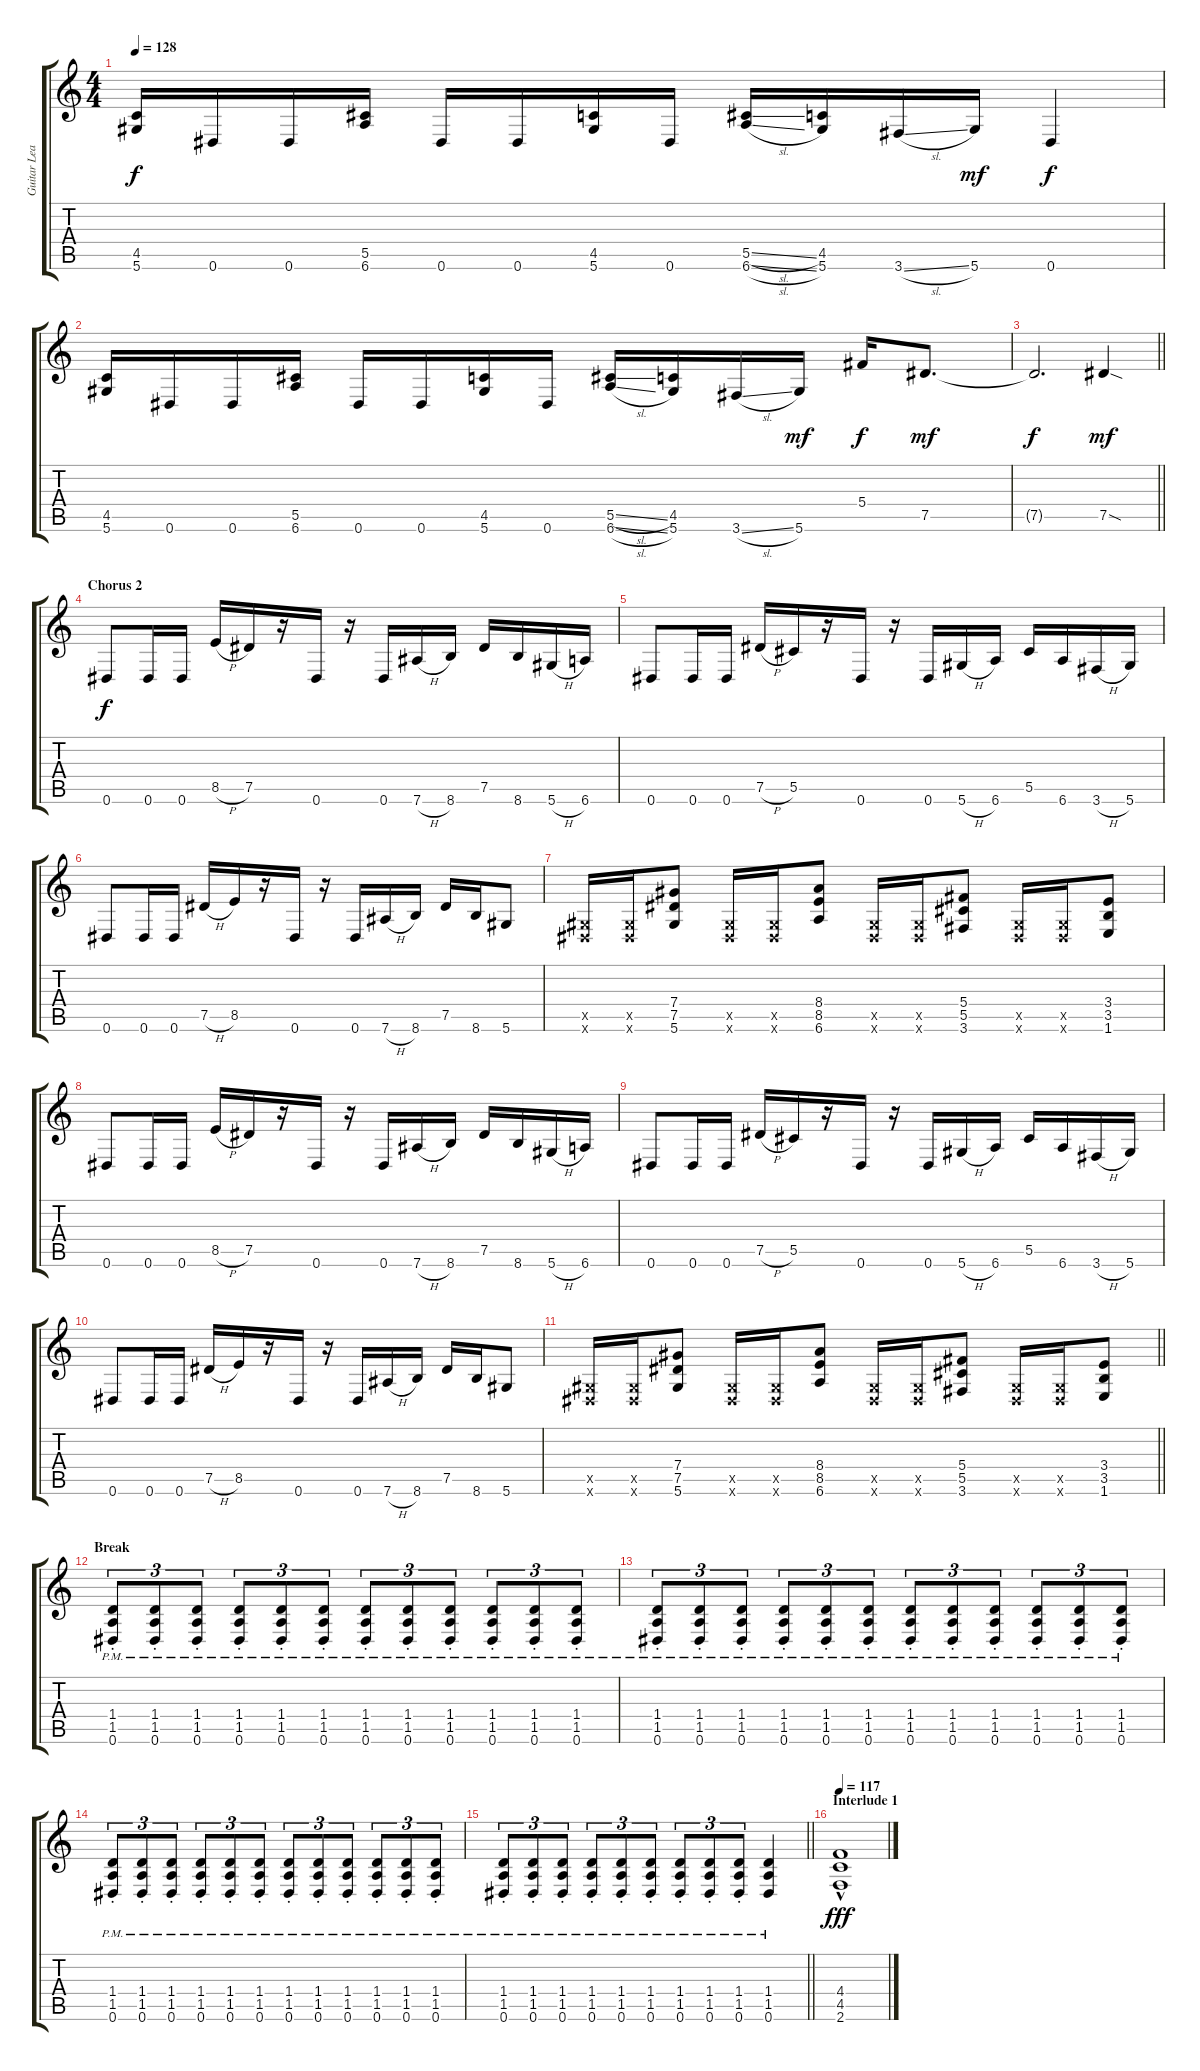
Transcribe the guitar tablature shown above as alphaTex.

\track ("Guitar Lead" "Guitar Lea") {instrument distortionguitar}
\staff {score tabs}
\tuning (Eb4 Bb3 Gb3 Db3 Ab2 Eb2) {hide}
\ts (4 4)
\tempo 128
\clef g2
\ks c
(4.5 5.6).16{dy f} 0.6.16 0.6.16 (5.5 6.6).16 0.6.16 0.6.16 (4.5 5.6).16 0.6.16 (5.5{sl} 6.6{sl}).16 (4.5 5.6).16 3.6{sl}.16 5.6.16{dy mf} 0.6.4{dy f} |
(4.5 5.6).16 0.6.16 0.6.16 (5.5 6.6).16 0.6.16 0.6.16 (4.5 5.6).16 0.6.16 (5.5{sl} 6.6{sl}).16 (4.5 5.6).16 3.6{sl}.16 5.6.16{dy mf} 5.4.16{dy f} 7.5.8{d dy mf} |
\barLineRight lightlight
7.5{t}.2{d dy f} 7.5{sod}.4{dy mf} |
\section ("" "Chorus 2")
0.6.8{dy f} 0.6.16 0.6.16 8.5{h}.16 7.5.16 r.16 0.6.16 r.16 0.6.16 7.6{h}.16 8.6.16 7.5.16 8.6.16 5.6{h}.16 6.6.16 |
0.6.8 0.6.16 0.6.16 7.5{h}.16 5.5.16 r.16 0.6.16 r.16 0.6.16 5.6{h}.16 6.6.16 5.5.16 6.6.16 3.6{h}.16 5.6.16 |
0.6.8 0.6.16 0.6.16 7.5{h}.16 8.5.16 r.16 0.6.16 r.16 0.6.16 7.6{h}.16 8.6.16 7.5.16 8.6.16 5.6.8 |
(0.5{x} 0.6{x}).16 (0.5{x} 0.6{x}).16 (7.4 7.5 5.6).8 (0.5{x} 0.6{x}).16 (0.5{x} 0.6{x}).16 (8.4 8.5 6.6).8 (0.5{x} 0.6{x}).16 (0.5{x} 0.6{x}).16 (5.4 5.5 3.6).8 (0.5{x} 0.6{x}).16 (0.5{x} 0.6{x}).16 (3.4 3.5 1.6).8 |
0.6.8 0.6.16 0.6.16 8.5{h}.16 7.5.16 r.16 0.6.16 r.16 0.6.16 7.6{h}.16 8.6.16 7.5.16 8.6.16 5.6{h}.16 6.6.16 |
0.6.8 0.6.16 0.6.16 7.5{h}.16 5.5.16 r.16 0.6.16 r.16 0.6.16 5.6{h}.16 6.6.16 5.5.16 6.6.16 3.6{h}.16 5.6.16 |
0.6.8 0.6.16 0.6.16 7.5{h}.16 8.5.16 r.16 0.6.16 r.16 0.6.16 7.6{h}.16 8.6.16 7.5.16 8.6.16 5.6.8 |
\barLineRight lightlight
(0.5{x} 0.6{x}).16 (0.5{x} 0.6{x}).16 (7.4 7.5 5.6).8 (0.5{x} 0.6{x}).16 (0.5{x} 0.6{x}).16 (8.4 8.5 6.6).8 (0.5{x} 0.6{x}).16 (0.5{x} 0.6{x}).16 (5.4 5.5 3.6).8 (0.5{x} 0.6{x}).16 (0.5{x} 0.6{x}).16 (3.4 3.5 1.6).8 |
\section ("" "Break")
(1.4{pm} 1.5{pm} 0.6{st}).8{tu (3 2)} (1.4{pm} 1.5{pm} 0.6{st}).8{tu (3 2)} (1.4{pm} 1.5{pm} 0.6{st}).8{tu (3 2)} (1.4{pm} 1.5{pm} 0.6{st}).8{tu (3 2)} (1.4{pm} 1.5{pm} 0.6{st}).8{tu (3 2)} (1.4{pm} 1.5{pm} 0.6{st}).8{tu (3 2)} (1.4{pm} 1.5{pm} 0.6{st}).8{tu (3 2)} (1.4{pm} 1.5{pm} 0.6{st}).8{tu (3 2)} (1.4{pm} 1.5{pm} 0.6{st}).8{tu (3 2)} (1.4{pm} 1.5{pm} 0.6{st}).8{tu (3 2)} (1.4{pm} 1.5{pm} 0.6{st}).8{tu (3 2)} (1.4{pm} 1.5{pm} 0.6{st}).8{tu (3 2)} |
(1.4{pm} 1.5{pm} 0.6{st}).8{tu (3 2)} (1.4{pm} 1.5{pm} 0.6{st}).8{tu (3 2)} (1.4{pm} 1.5{pm} 0.6{st}).8{tu (3 2)} (1.4{pm} 1.5{pm} 0.6{st}).8{tu (3 2)} (1.4{pm} 1.5{pm} 0.6{st}).8{tu (3 2)} (1.4{pm} 1.5{pm} 0.6{st}).8{tu (3 2)} (1.4{pm} 1.5{pm} 0.6{st}).8{tu (3 2)} (1.4{pm} 1.5{pm} 0.6{st}).8{tu (3 2)} (1.4{pm} 1.5{pm} 0.6{st}).8{tu (3 2)} (1.4{pm} 1.5{pm} 0.6{st}).8{tu (3 2)} (1.4{pm} 1.5{pm} 0.6{st}).8{tu (3 2)} (1.4{pm} 1.5{pm} 0.6{st}).8{tu (3 2)} |
(1.4{pm} 1.5{pm} 0.6{st}).8{tu (3 2)} (1.4{pm} 1.5{pm} 0.6{st}).8{tu (3 2)} (1.4{pm} 1.5{pm} 0.6{st}).8{tu (3 2)} (1.4{pm} 1.5{pm} 0.6{st}).8{tu (3 2)} (1.4{pm} 1.5{pm} 0.6{st}).8{tu (3 2)} (1.4{pm} 1.5{pm} 0.6{st}).8{tu (3 2)} (1.4{pm} 1.5{pm} 0.6{st}).8{tu (3 2)} (1.4{pm} 1.5{pm} 0.6{st}).8{tu (3 2)} (1.4{pm} 1.5{pm} 0.6{st}).8{tu (3 2)} (1.4{pm} 1.5{pm} 0.6{st}).8{tu (3 2)} (1.4{pm} 1.5{pm} 0.6{st}).8{tu (3 2)} (1.4{pm} 1.5{pm} 0.6{st}).8{tu (3 2)} |
\barLineRight lightlight
(1.4{pm} 1.5{pm} 0.6{st}).8{tu (3 2)} (1.4{pm} 1.5{pm} 0.6{st}).8{tu (3 2)} (1.4{pm} 1.5{pm} 0.6{st}).8{tu (3 2)} (1.4{pm} 1.5{pm} 0.6{st}).8{tu (3 2)} (1.4{pm} 1.5{pm} 0.6{st}).8{tu (3 2)} (1.4{pm} 1.5{pm} 0.6{st}).8{tu (3 2)} (1.4{pm} 1.5{pm} 0.6{st}).8{tu (3 2)} (1.4{pm} 1.5{pm} 0.6{st}).8{tu (3 2)} (1.4{pm} 1.5{pm} 0.6{st}).8{tu (3 2)} (1.4{pm} 1.5{pm} 0.6).4 |
\section ("" "Interlude 1")
\tempo 117
(4.4{hac} 4.5{hac} 2.6{hac}).1{dy fff}
